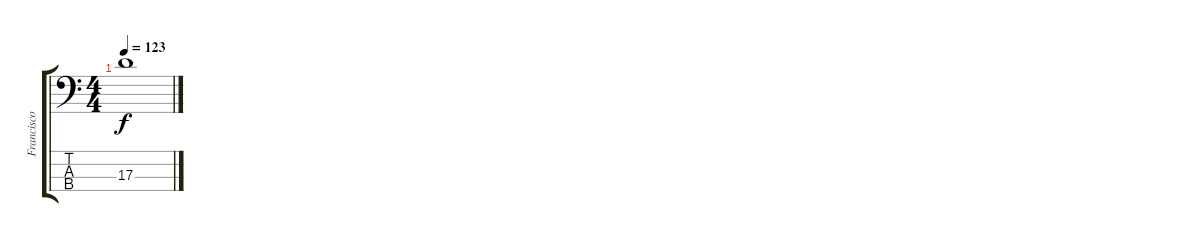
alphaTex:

\track ("Francisco Durán" "Francisco ") {instrument electricbasspick}
\staff {score tabs}
\tuning (G2 D2 A1 E1) {hide}
\ts (4 4)
\tempo 123
\clef f4
\ks c
17.3.1{dy f}
